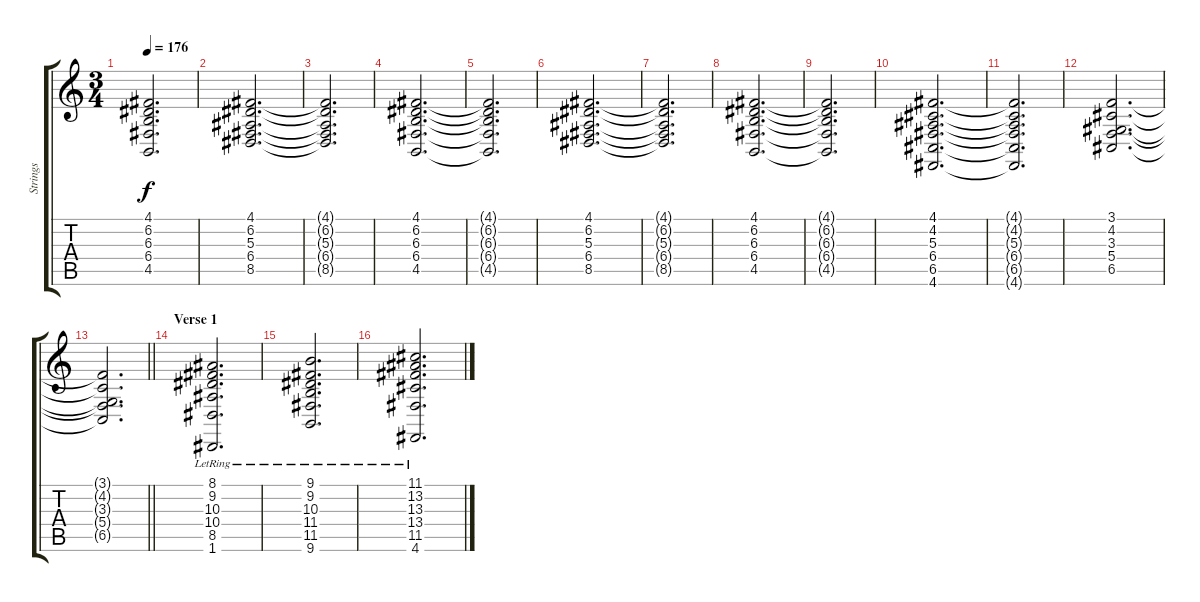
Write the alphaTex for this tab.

\track ("Strings" "Strings") {instrument stringensemble1}
\staff {score tabs}
\tuning (D4 A3 F3 C3 G2 D2) {hide}
\ts (3 4)
\tempo 176
\clef g2
\ks c
(4.1{t} 6.2{t} 6.3{t} 6.4{t} 4.5{t}).2{d dy f} |
(4.1 6.2 5.3 6.4 8.5).2{d} |
(4.1{t} 6.2{t} 5.3{t} 6.4{t} 8.5{t}).2{d} |
(4.1 6.2 6.3 6.4 4.5).2{d} |
(4.1{t} 6.2{t} 6.3{t} 6.4{t} 4.5{t}).2{d} |
(4.1 6.2 5.3 6.4 8.5).2{d} |
(4.1{t} 6.2{t} 5.3{t} 6.4{t} 8.5{t}).2{d} |
(4.1 6.2 6.3 6.4 4.5).2{d} |
(4.1{t} 6.2{t} 6.3{t} 6.4{t} 4.5{t}).2{d} |
(4.1 4.2 5.3 6.4 6.5 4.6).2{d} |
(4.1{t} 4.2{t} 5.3{t} 6.4{t} 6.5{t} 4.6{t}).2{d} |
(3.1 4.2 3.3 5.4 6.5).2{d} |
\barLineRight lightlight
(3.1{t} 4.2{t} 3.3{t} 5.4{t} 6.5{t}).2{d} |
\section ("" "Verse 1")
(8.1{lr} 9.2{lr} 10.3{lr} 10.4{lr} 8.5{lr} 1.6{lr}).2{d} |
(9.1{lr} 9.2{lr} 10.3{lr} 11.4{lr} 11.5{lr} 9.6{lr}).2{d} |
(11.1{lr} 13.2{lr} 13.3{lr} 13.4{lr} 11.5{lr} 4.6{lr}).2{d}
